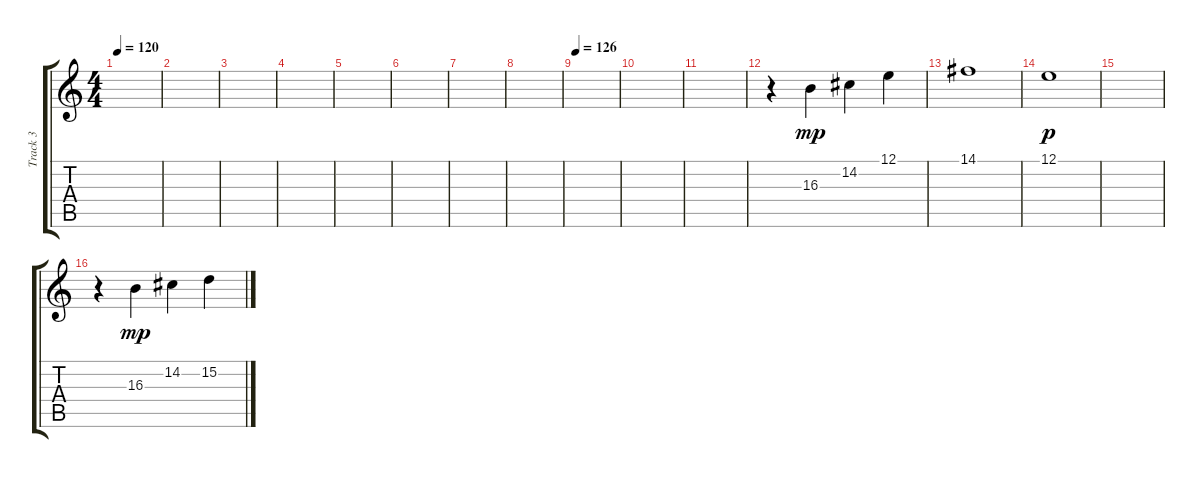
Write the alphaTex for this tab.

\track ("Track 3" "Track 3") {instrument synthstrings2}
\staff {score tabs}
\tuning (E4 B3 G3 D3 A2 E2) {hide}
\ts (4 4)
\tempo 120
\clef g2
\ks c
|
|
|
|
|
|
|
|
\tempo 126
|
|
|
r.4{instrument flute} 16.3.4{dy mp} 14.2.4 12.1.4 |
14.1.1 |
12.1.1{dy p} |
|
r.4{instrument flute} 16.3.4{dy mp} 14.2.4 15.2.4
